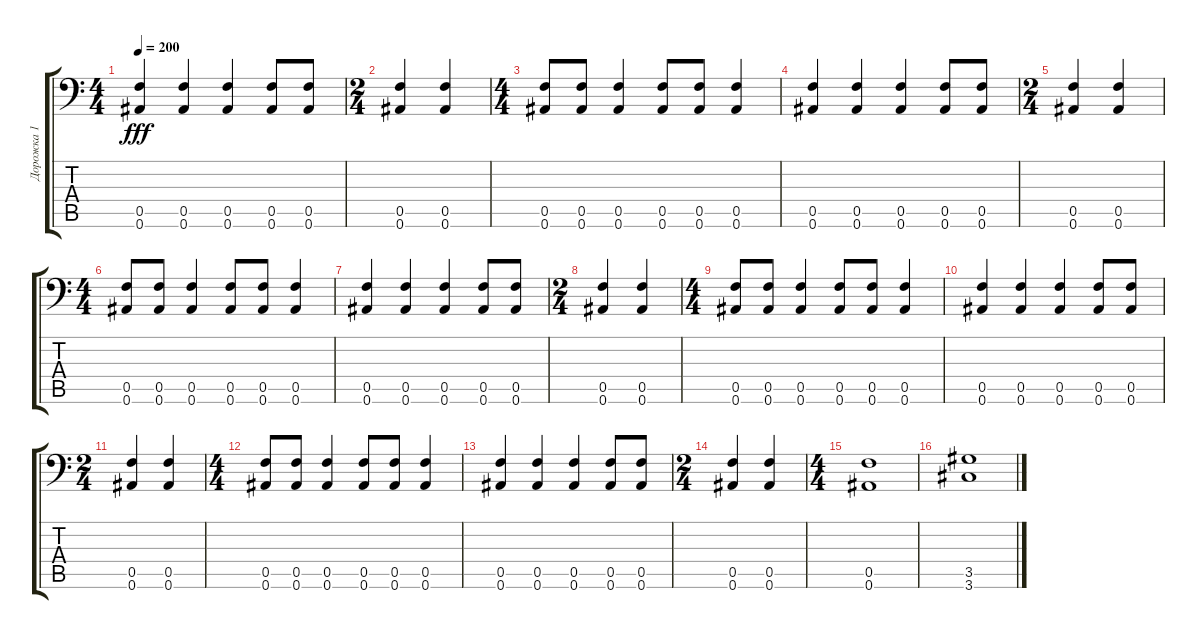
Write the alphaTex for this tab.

\track ("Дорожка 1" "Дорожка 1") {instrument distortionguitar}
\staff {score tabs}
\tuning (C4 G3 Eb3 Bb2 F2 Bb1) {hide}
\ts (4 4)
\tempo 200
\clef f4
\ks c
(0.5 0.6).4{dy fff} (0.5 0.6).4 (0.5 0.6).4 (0.5 0.6).8 (0.5 0.6).8 |
\ts (2 4)
(0.5 0.6).4 (0.5 0.6).4 |
\ts (4 4)
(0.5 0.6).8 (0.5 0.6).8 (0.5 0.6).4 (0.5 0.6).8 (0.5 0.6).8 (0.5 0.6).4 |
(0.5 0.6).4 (0.5 0.6).4 (0.5 0.6).4 (0.5 0.6).8 (0.5 0.6).8 |
\ts (2 4)
(0.5 0.6).4 (0.5 0.6).4 |
\ts (4 4)
(0.5 0.6).8 (0.5 0.6).8 (0.5 0.6).4 (0.5 0.6).8 (0.5 0.6).8 (0.5 0.6).4 |
(0.5 0.6).4 (0.5 0.6).4 (0.5 0.6).4 (0.5 0.6).8 (0.5 0.6).8 |
\ts (2 4)
(0.5 0.6).4 (0.5 0.6).4 |
\ts (4 4)
(0.5 0.6).8 (0.5 0.6).8 (0.5 0.6).4 (0.5 0.6).8 (0.5 0.6).8 (0.5 0.6).4 |
(0.5 0.6).4 (0.5 0.6).4 (0.5 0.6).4 (0.5 0.6).8 (0.5 0.6).8 |
\ts (2 4)
(0.5 0.6).4 (0.5 0.6).4 |
\ts (4 4)
(0.5 0.6).8 (0.5 0.6).8 (0.5 0.6).4 (0.5 0.6).8 (0.5 0.6).8 (0.5 0.6).4 |
(0.5 0.6).4 (0.5 0.6).4 (0.5 0.6).4 (0.5 0.6).8 (0.5 0.6).8 |
\ts (2 4)
(0.5 0.6).4 (0.5 0.6).4 |
\ts (4 4)
(0.5 0.6).1 |
(3.5 3.6).1
